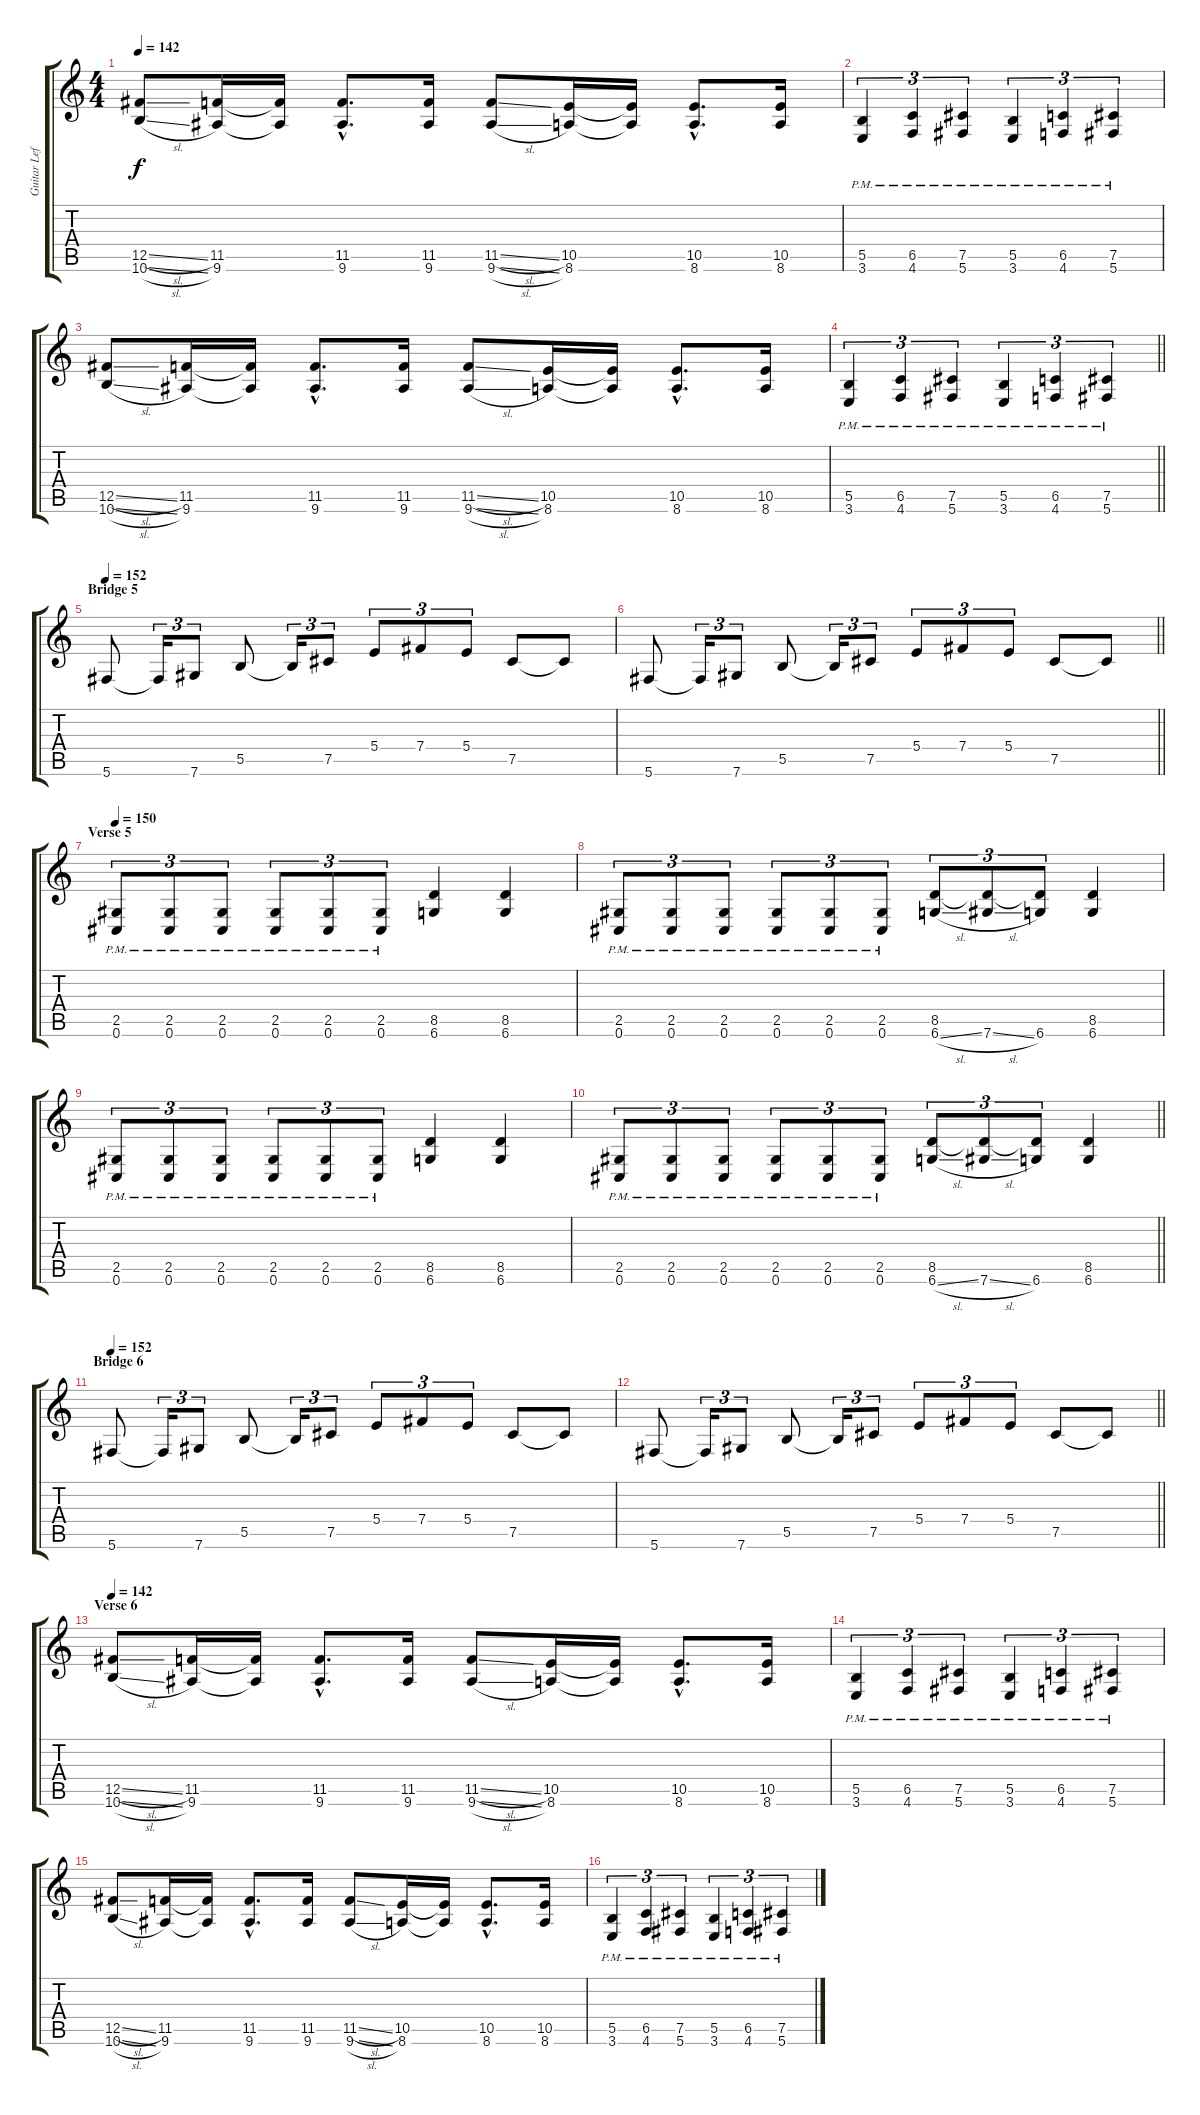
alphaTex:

\track ("Guitar Left" "Guitar Lef") {instrument distortionguitar}
\staff {score tabs}
\tuning (Db4 Ab3 E3 B2 Gb2 Db2) {hide}
\ts (4 4)
\tempo 142
\clef g2
\ks c
(12.5{sl} 10.6{sl}).8{dy f} (11.5 9.6).16 (11.5{t} 9.6{t}).16 (11.5{hac} 9.6{hac}).8{d} (11.5 9.6).16 (11.5{sl} 9.6{sl}).8 (10.5 8.6).16 (10.5{t} 8.6{t}).16 (10.5{hac} 8.6{hac}).8{d} (10.5 8.6).16 |
(5.5{pm} 3.6{pm}).4{tu (3 2)} (6.5{pm} 4.6{pm}).4{tu (3 2)} (7.5{pm} 5.6{pm}).4{tu (3 2)} (5.5{pm} 3.6{pm}).4{tu (3 2)} (6.5{pm} 4.6{pm}).4{tu (3 2)} (7.5{pm} 5.6{pm}).4{tu (3 2)} |
(12.5{sl} 10.6{sl}).8 (11.5 9.6).16 (11.5{t} 9.6{t}).16 (11.5{hac} 9.6{hac}).8{d} (11.5 9.6).16 (11.5{sl} 9.6{sl}).8 (10.5 8.6).16 (10.5{t} 8.6{t}).16 (10.5{hac} 8.6{hac}).8{d} (10.5 8.6).16 |
\barLineRight lightlight
(5.5{pm} 3.6{pm}).4{tu (3 2)} (6.5{pm} 4.6{pm}).4{tu (3 2)} (7.5{pm} 5.6{pm}).4{tu (3 2)} (5.5{pm} 3.6{pm}).4{tu (3 2)} (6.5{pm} 4.6{pm}).4{tu (3 2)} (7.5{pm} 5.6{pm}).4{tu (3 2)} |
\section ("" "Bridge 5")
\tempo 152
5.6.8 5.6{t}.16{tu (3 2)} 7.6.8{tu (3 2)} 5.5.8 5.5{t}.16{tu (3 2)} 7.5.8{tu (3 2)} 5.4.8{tu (3 2)} 7.4.8{tu (3 2)} 5.4.8{tu (3 2)} 7.5.8 7.5{t}.8 |
\barLineRight lightlight
5.6.8 5.6{t}.16{tu (3 2)} 7.6.8{tu (3 2)} 5.5.8 5.5{t}.16{tu (3 2)} 7.5.8{tu (3 2)} 5.4.8{tu (3 2)} 7.4.8{tu (3 2)} 5.4.8{tu (3 2)} 7.5.8 7.5{t}.8 |
\section ("" "Verse 5")
\tempo 150
(2.5 0.6{pm}).8{tu (3 2)} (2.5 0.6{pm}).8{tu (3 2)} (2.5 0.6{pm}).8{tu (3 2)} (2.5 0.6{pm}).8{tu (3 2)} (2.5 0.6{pm}).8{tu (3 2)} (2.5 0.6{pm}).8{tu (3 2)} (8.5 6.6).4 (8.5 6.6).4 |
(2.5 0.6{pm}).8{tu (3 2)} (2.5 0.6{pm}).8{tu (3 2)} (2.5 0.6{pm}).8{tu (3 2)} (2.5 0.6{pm}).8{tu (3 2)} (2.5 0.6{pm}).8{tu (3 2)} (2.5 0.6{pm}).8{tu (3 2)} (8.5 6.6{sl}).8{tu (3 2)} (8.5{t} 7.6{sl}).8{tu (3 2)} (8.5{t} 6.6).8{tu (3 2)} (8.5 6.6).4 |
(2.5 0.6{pm}).8{tu (3 2)} (2.5 0.6{pm}).8{tu (3 2)} (2.5 0.6{pm}).8{tu (3 2)} (2.5 0.6{pm}).8{tu (3 2)} (2.5 0.6{pm}).8{tu (3 2)} (2.5 0.6{pm}).8{tu (3 2)} (8.5 6.6).4 (8.5 6.6).4 |
\barLineRight lightlight
(2.5 0.6{pm}).8{tu (3 2)} (2.5 0.6{pm}).8{tu (3 2)} (2.5 0.6{pm}).8{tu (3 2)} (2.5 0.6{pm}).8{tu (3 2)} (2.5 0.6{pm}).8{tu (3 2)} (2.5 0.6{pm}).8{tu (3 2)} (8.5 6.6{sl}).8{tu (3 2)} (8.5{t} 7.6{sl}).8{tu (3 2)} (8.5{t} 6.6).8{tu (3 2)} (8.5 6.6).4 |
\section ("" "Bridge 6")
\tempo 152
5.6.8 5.6{t}.16{tu (3 2)} 7.6.8{tu (3 2)} 5.5.8 5.5{t}.16{tu (3 2)} 7.5.8{tu (3 2)} 5.4.8{tu (3 2)} 7.4.8{tu (3 2)} 5.4.8{tu (3 2)} 7.5.8 7.5{t}.8 |
\barLineRight lightlight
5.6.8 5.6{t}.16{tu (3 2)} 7.6.8{tu (3 2)} 5.5.8 5.5{t}.16{tu (3 2)} 7.5.8{tu (3 2)} 5.4.8{tu (3 2)} 7.4.8{tu (3 2)} 5.4.8{tu (3 2)} 7.5.8 7.5{t}.8 |
\section ("" "Verse 6")
\tempo 142
(12.5{sl} 10.6{sl}).8 (11.5 9.6).16 (11.5{t} 9.6{t}).16 (11.5{hac} 9.6{hac}).8{d} (11.5 9.6).16 (11.5{sl} 9.6{sl}).8 (10.5 8.6).16 (10.5{t} 8.6{t}).16 (10.5{hac} 8.6{hac}).8{d} (10.5 8.6).16 |
(5.5{pm} 3.6{pm}).4{tu (3 2)} (6.5{pm} 4.6{pm}).4{tu (3 2)} (7.5{pm} 5.6{pm}).4{tu (3 2)} (5.5{pm} 3.6{pm}).4{tu (3 2)} (6.5{pm} 4.6{pm}).4{tu (3 2)} (7.5{pm} 5.6{pm}).4{tu (3 2)} |
(12.5{sl} 10.6{sl}).8 (11.5 9.6).16 (11.5{t} 9.6{t}).16 (11.5{hac} 9.6{hac}).8{d} (11.5 9.6).16 (11.5{sl} 9.6{sl}).8 (10.5 8.6).16 (10.5{t} 8.6{t}).16 (10.5{hac} 8.6{hac}).8{d} (10.5 8.6).16 |
(5.5{pm} 3.6{pm}).4{tu (3 2)} (6.5{pm} 4.6{pm}).4{tu (3 2)} (7.5{pm} 5.6{pm}).4{tu (3 2)} (5.5{pm} 3.6{pm}).4{tu (3 2)} (6.5{pm} 4.6{pm}).4{tu (3 2)} (7.5{pm} 5.6{pm}).4{tu (3 2)}
